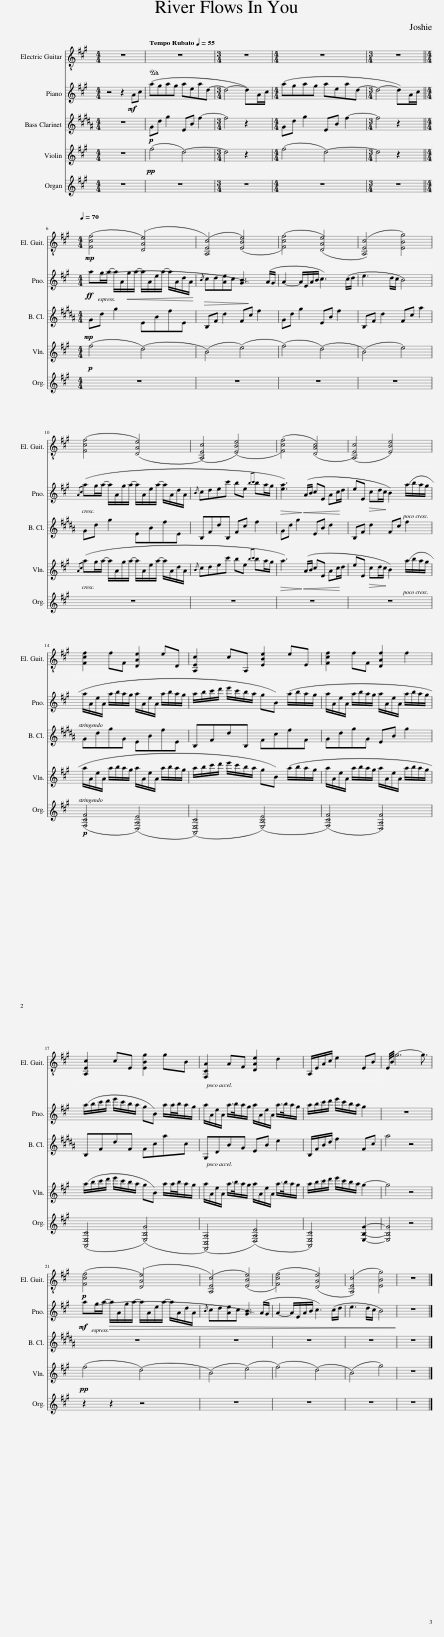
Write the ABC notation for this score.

X:1
%%score 1 2 3 4 5
L:1/8
M:4/4
I:linebreak $
K:A
V:1 treble-8
V:2 treble
V:3 treble transpose=-14
V:4 treble
V:5 treble
V:1
 z8 |[Q:1/4=55]!ped! z8 |[M:3/4] z6 |[M:4/4] z8 |[M:3/4] z6 ||$ %5
[M:4/4][Q:1/4=70]!mp! ([Fcf]4 ([DAe]4) | ([A,Ec]4) ([EBe]4) | ([Fcf]4) ([DAe]4) | ([A,Ec]4) [EBg]4) |$ ([Fcf]4 ([DAe]4) | %10
 ([A,Ec]4) ([EBe]4) | ([Fcf]4) ([DAc]4) | ([A,Ec]4) [EBe]4) |$ [Fcf]2 fF [DAe]2 eD | [A,Ec]2 cA, [EBe]2 eE | %15
 [Fcf]2 fF [DAf]2 f2 |$ [A,Ec]2 cE [EBg]2 gB | [F,CA]2 AF [DAe]2 d2 | A,/E/A/c/ e2 EB!ped-up! | E/4B/4 g6- g3/2 |$ %20
!p! ([Fcf]4 ([DAe]4) | ([A,Ec]4) ([EBe]4) | ([Fcf]4) ([DAe]4) | ([A,Ec]4) [EBg]4) | z8 |] %25
V:2
 z4 z2!mf! Ac | (agag aead- |[M:3/4] d4- d)A/c/ |[M:4/4] (agag aead- |[M:3/4] d4- d)A/c/ ||$ %5
[M:4/4]!ff! (ag/a/- a/A/!<(!g/a/- a/A/e/a/- a/A/d/A/!<)! |!>(!{/B} cd[Ae]c [GB]3)!>)! (A/G/ | A2- A/E/A/B/ c3) (c/d/ | e3 d/c/ B4) |${Ac} (ag/a/- a/A/g/a/- a/A/e/a/- a/A/d/A/ | %10
{/B} cdec' be{bc'} ba/g/ |!>(! [ea]3)!>)!!<(! (A/B/ cE Ac/d/!<)! | eE!>(! cd/c/!>)! B2) (a/b/a/g/ |$ a/A/e/A/ a/b/a/g/ a/A/e/A/ a/b/a/g/ | a/b/c'/d'/ e'/c'/b/a/ gB) (a/b/a/g/ | %15
 a/A/e/A/ a/b/a/g/ a/A/e/A/ a/b/a/g/ |$ a/b/c'/d'/ e'/c'/b/a/ gB) a/a/4b/4a/g/ | a/A/e/A/ a/>b/a/g/ a/A/e/A/ a/>b/a/g/ | a/b/c'/d'/ e'/c'/b/a/ g2 | z8 |$ %20
!mf! (ag/a/- a/A/g/a/- a/A/e/a/- a/A/d/A/ |!>(!{/B} cd[Ae]c [GB]3)!>)! (A/G/ | A2- A/E/A/B/ c3) (c/d/ | e3 d/c/ B4) | z8 |] %25
V:3
[K:B] z8 |!p! Gd g2 EB f2- |[M:3/4] f4 z2 |[M:4/4] Gd g2 EB f2- |[M:3/4] f4 z2 ||$ %5
[M:4/4]!mp! Gd g2 EBfE | B,F d2 Fc f2 | Gd g2 EB f2 | B,F d2 Fc a2 |$ Gd g2 EBfE | %10
 B,FdB, Fc f2 | Gd g2 EB d2 | B,F d2 Fc f2 |$ GdgG EBfE | B,FdB, FcfF | %15
 GdgG EB g2 |$ B,FdF Fcac | G,DBG EB e2 | B,/F/B/d/ f2 Fc | a4 z4 |$ %20
 z8 | z8 | z8 | z8 | z8 |] %25
V:4
 z8 |!pp! (f4 d4-) |[M:3/4] d4 z2 |[M:4/4] (f4 d4-) |[M:3/4] d4 z2 ||$ %5
[M:4/4]!p! (f4 (d4) | (B4) (e4) | (f4) (d4) | (B4) e4) |${Ac} (ag/a/- a/A/g/a/- a/A/e/a/- a/A/d/A/ | %10
{/B} cdec' be{bc'} ba/g/ |!>(! a3)!>)!!<(! (A/B/ cE Ac/d/!<)! | eE!>(! cd/c/!>)! B2) (a/b/a/g/ |$ a/A/e/A/ a/b/a/g/ a/A/e/A/ a/b/a/g/ | a/b/c'/d'/ e'/c'/b/a/ gB) (a/b/a/g/ | %15
 a/A/e/A/ a/b/a/g/ a/A/e/A/ a/b/a/g/ |$ a/b/c'/d'/ e'/c'/b/a/ gB) a/a/4b/4a/g/ | a/A/e/A/ a/>b/a/g/ a/A/e/A/ a/>b/a/g/ | a/b/c'/d'/ e'/c'/b/a/ g2- | g4 z4 |$ %20
!pp! (f4 (d4) | (B4) (e4) | (f4) (d4) | (B4) g4) | z8 |] %25
V:5
 z8 | z8 |[M:3/4] z6 |[M:4/4] z8 |[M:3/4] z6 ||$ %5
[M:4/4] z8 | z8 | z8 | z8 |$ z8 | %10
 z8 | z8 | z8 |$!p! ([F,CF]4 ([D,A,E]4) | ([A,,E,C]4) ([E,B,E]4) | %15
 ([F,CF]4) [D,A,F]4) |$ ([A,,E,C]4 ([E,B,G]4) | ([F,,C,A,]4) ([D,A,E]4) | [A,,E,C]4) [E,B,G]2- | [E,B,G]4 z4 |$ %20
 z2 z2 z4 | z8 | z8 | z8 | z8 |] %25
